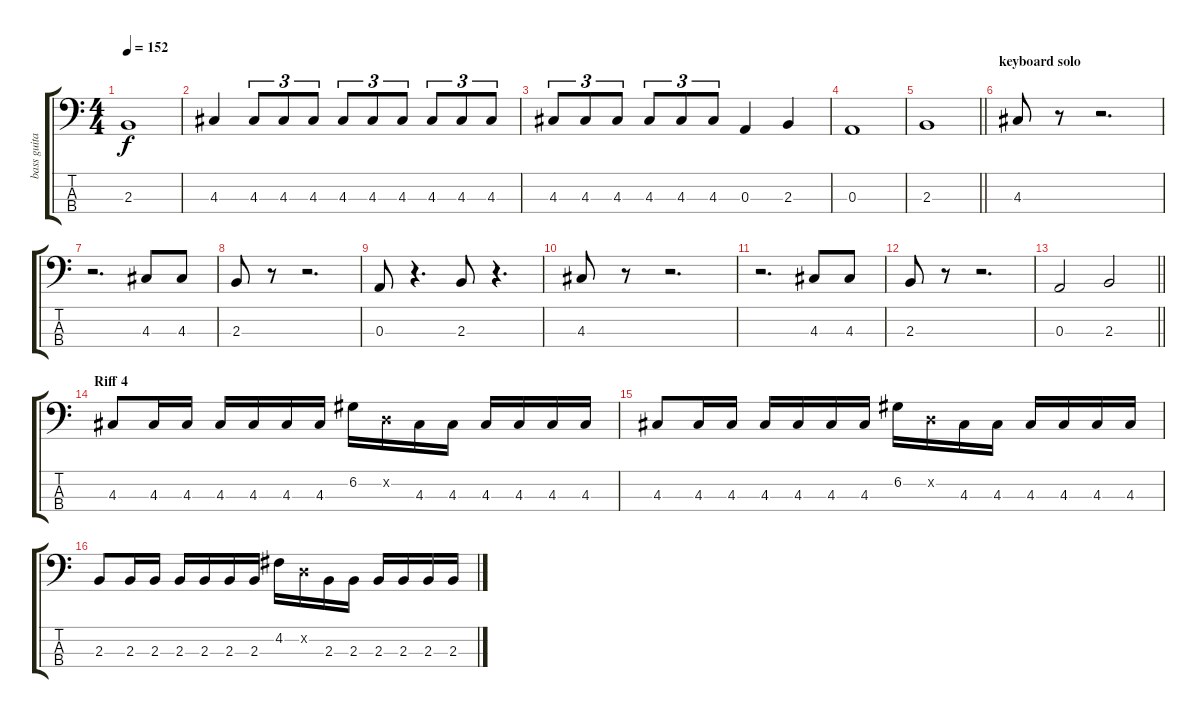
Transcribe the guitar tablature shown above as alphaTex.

\track ("bass guitar" "bass guita") {instrument electricbasspick}
\staff {score tabs}
\tuning (G2 D2 A1 E1) {hide}
\ts (4 4)
\tempo 152
\clef f4
\ks c
2.3.1{dy f} |
4.3.4 4.3.8{tu (3 2)} 4.3.8{tu (3 2)} 4.3.8{tu (3 2)} 4.3.8{tu (3 2)} 4.3.8{tu (3 2)} 4.3.8{tu (3 2)} 4.3.8{tu (3 2)} 4.3.8{tu (3 2)} 4.3.8{tu (3 2)} |
4.3.8{tu (3 2)} 4.3.8{tu (3 2)} 4.3.8{tu (3 2)} 4.3.8{tu (3 2)} 4.3.8{tu (3 2)} 4.3.8{tu (3 2)} 0.3.4 2.3.4 |
0.3.1 |
\barLineRight lightlight
2.3.1 |
\section ("" "keyboard solo")
4.3.8 r.8 r.2{d} |
r.2{d} 4.3.8 4.3.8 |
2.3.8 r.8 r.2{d} |
0.3.8 r.4{d} 2.3.8 r.4{d} |
4.3.8 r.8 r.2{d} |
r.2{d} 4.3.8 4.3.8 |
2.3.8 r.8 r.2{d} |
\barLineRight lightlight
0.3.2 2.3.2 |
\section ("" "Riff 4")
4.3.8 4.3.16 4.3.16 4.3.16 4.3.16 4.3.16 4.3.16 6.2.16 0.2{x}.16 4.3.16 4.3.16 4.3.16 4.3.16 4.3.16 4.3.16 |
4.3.8 4.3.16 4.3.16 4.3.16 4.3.16 4.3.16 4.3.16 6.2.16 0.2{x}.16 4.3.16 4.3.16 4.3.16 4.3.16 4.3.16 4.3.16 |
2.3.8 2.3.16 2.3.16 2.3.16 2.3.16 2.3.16 2.3.16 4.2.16 0.2{x}.16 2.3.16 2.3.16 2.3.16 2.3.16 2.3.16 2.3.16
